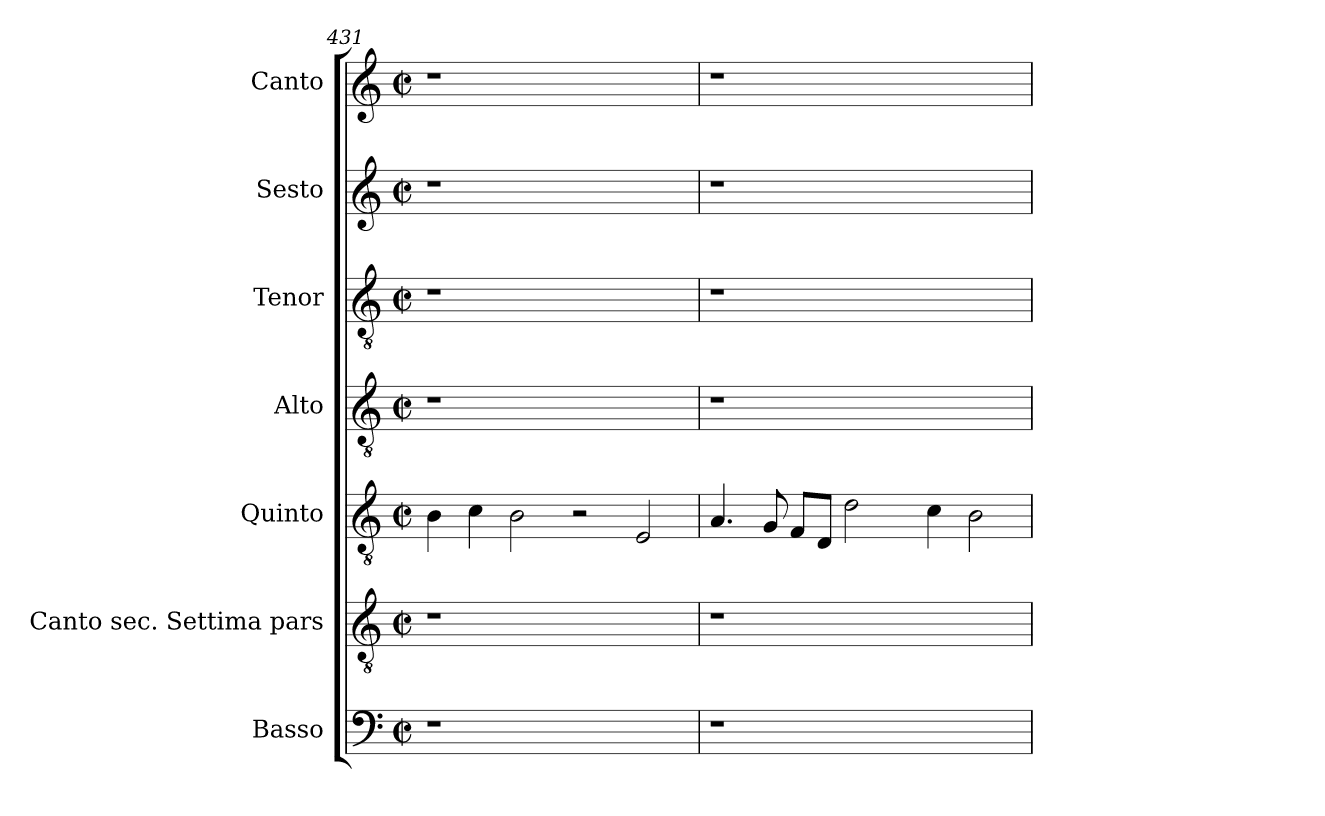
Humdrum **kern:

**kern	**kern	**kern	**kern	**kern	**kern	**kern
*part7	*part6	*part5	*part4	*part3	*part2	*part1
*staff7	*staff6	*staff5	*staff4	*staff3	*staff2	*staff1
*I"Basso	*I"Canto sec. Settima pars	*I"Quinto	*I"Alto	*I"Tenor	*I"Sesto	*I"Canto
*	*	*I'Quinto	*I'Alto	*I'Tenor	*I'Sesto	*I'Canto
*clefF4	*clefGv2	*clefGv2	*clefGv2	*clefGv2	*clefG2	*clefG2
*k[]	*k[]	*k[]	*k[]	*k[]	*k[]	*k[]
*C:	*C:	*C:	*C:	*C:	*C:	*C:
*M2/2	*M2/2	*M2/2	*M2/2	*M2/2	*M2/2	*M2/2
*met(c|)	*met(c|)	*met(c|)	*met(c|)	*met(c|)	*met(c|)	*met(c|)
=431	=431	=431	=431	=431	=431	=431
1r	1r	4B\	1r	1r	1r	1r
.	.	4c\	.	.	.	.
.	.	2B\	.	.	.	.
1ryy	1ryy	2r	1ryy	1ryy	1ryy	1ryy
.	.	2E/	.	.	.	.
=432	=432	=432	=432	=432	=432	=432
1r	1r	4.A/	1r	1r	1r	1r
.	.	8G/	.	.	.	.
.	.	8F/L	.	.	.	.
.	.	8D/J	.	.	.	.
.	.	2d\	.	.	.	.
1ryy	1ryy	.	1ryy	1ryy	1ryy	1ryy
.	.	4c\	.	.	.	.
.	.	2B\	.	.	.	.
=	=	=	=	=	=	=
*-	*-	*-	*-	*-	*-	*-
